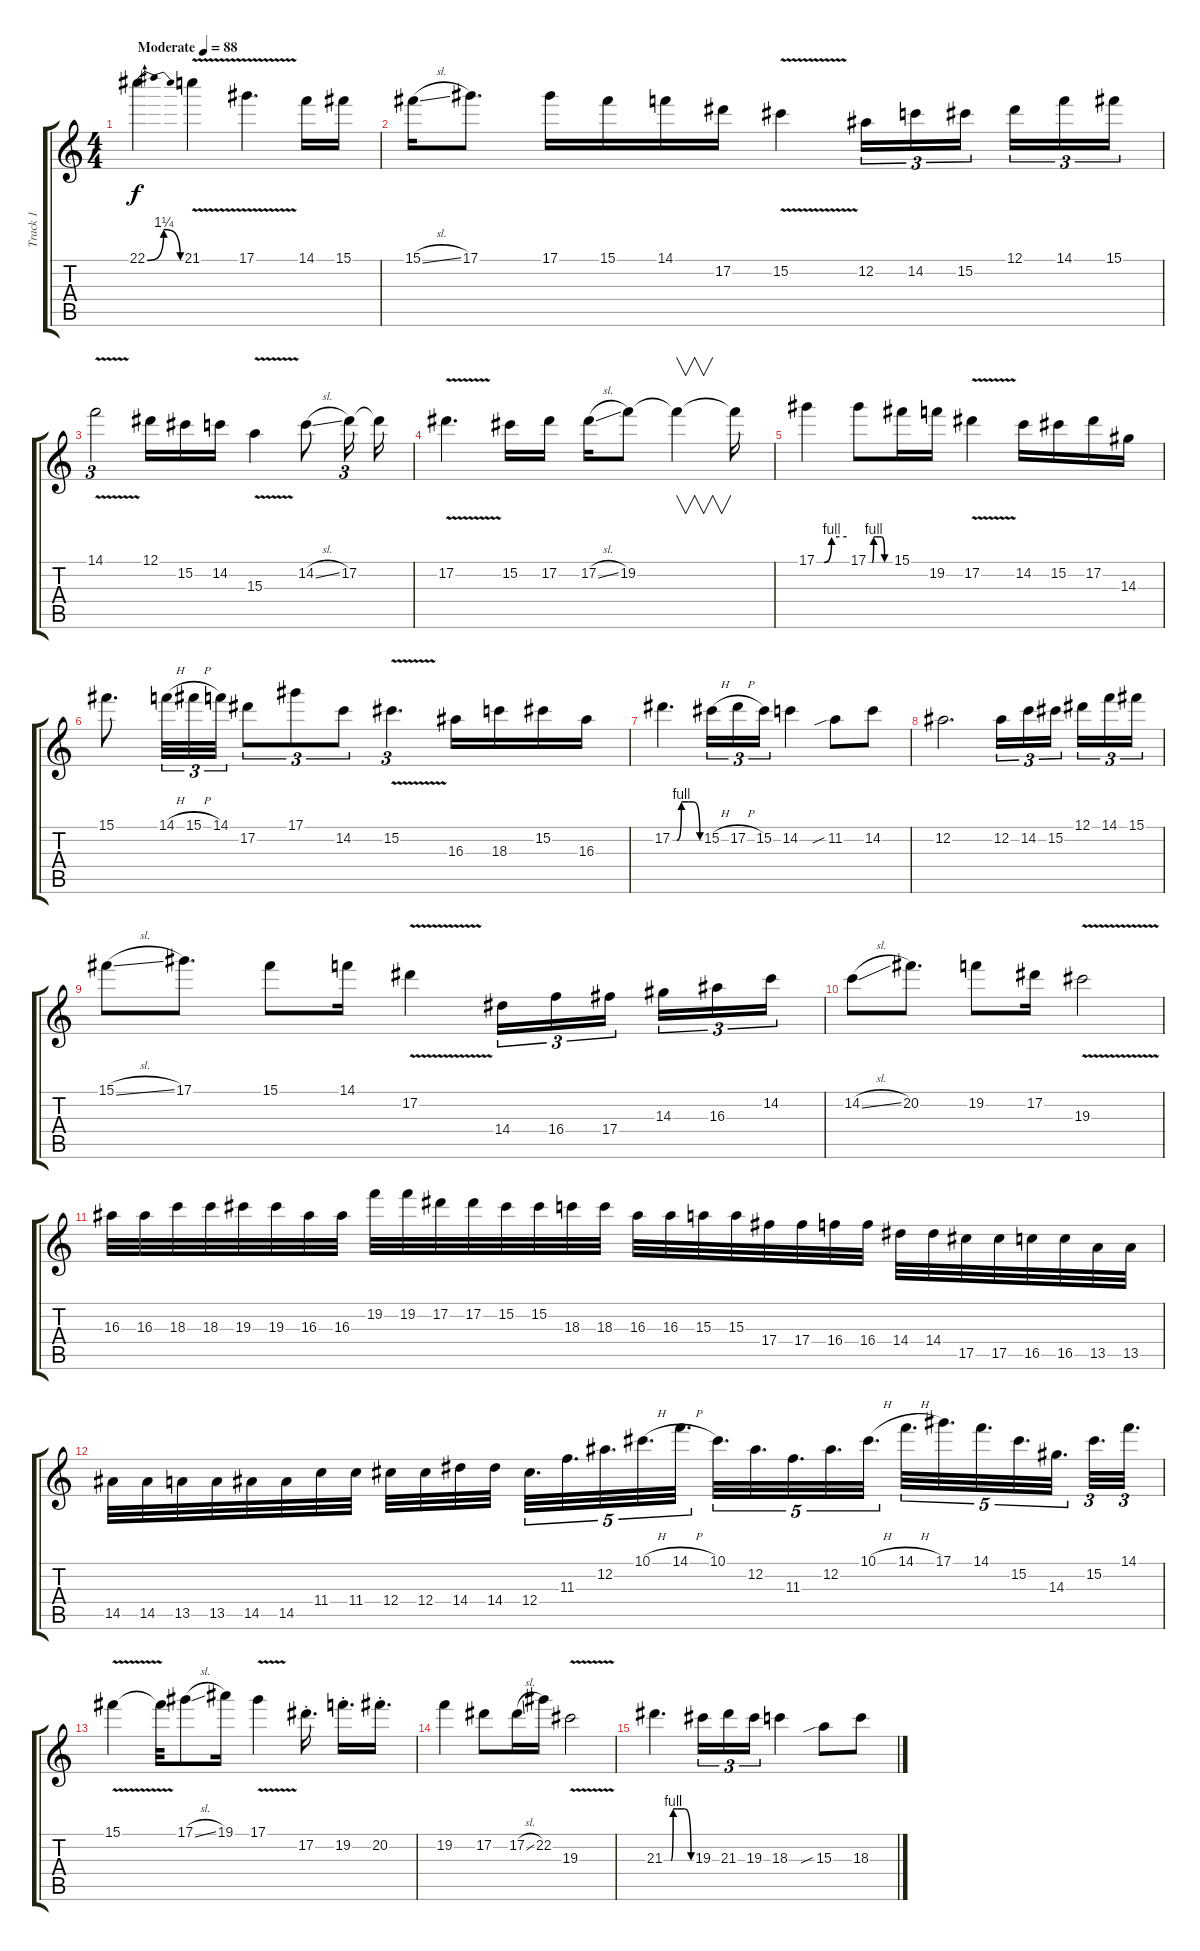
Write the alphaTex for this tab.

\track ("Track 1" "Track 1") {instrument overdrivenguitar}
\staff {score tabs}
\tuning (Eb4 Bb3 Gb3 Db3 Ab2 Db2) {hide}
\ts (4 4)
\tempo (88 "Moderate")
\clef g2
\ks c
22.1{be (bendrelease 0 0 10 5 45 5 60 0)}.4{dy f instrument overdrivenguitar} 21.1{v}.4 17.1{v}.4{d} 14.1.16 15.1.16 |
15.1{sl}.16 17.1.8{d} 17.1.16 15.1.16 14.1.16 17.2.16 15.2{v}.4 12.2.16{tu (3 2)} 14.2.16{tu (3 2)} 15.2.16{tu (3 2) beam splitsecondary} 12.1.16{tu (3 2)} 14.1.16{tu (3 2)} 15.1.16{tu (3 2)} |
14.1{v}.2{tu (3 2)} 12.1.16 15.2.16 14.2.16 15.3{v}.4 14.2{sl}.8 17.2.16{tu (3 2)} 17.2{t}.16 |
17.2{v}.4{d} 15.2.16 17.2.16 17.2{sl}.16 19.2.8 19.2{t}.4{v} 19.2{t}.16 |
17.1{be (custom 0 0 15 0 30 4 60 4)}.4 17.1{be (custom 0 0 10 0 15 4 20 4 30 4 36 4 45 0 60 0)}.8 15.1.16 19.2.16 17.2{v}.4 14.2.16 15.2.16 17.2.16 14.3.16 |
15.1.8{d} 14.1{h}.32{tu (3 2)} 15.1{h}.32{tu (3 2)} 14.1.32{tu (3 2)} 17.2.8{tu (3 2)} 17.1.8{tu (3 2)} 14.2.8{tu (3 2)} 15.2{v}.4{d tu (3 2)} 16.3.16 18.3.16 15.2.16 16.3.16 |
17.2{be (custom 0 0 10 0 20 4 35 4 45 4 60 0)}.4{d} 15.2{h}.16{tu (3 2)} 17.2{h}.16{tu (3 2)} 15.2.16{tu (3 2)} 14.2.4 11.2{sib}.8 14.2.8 |
12.2.2{d} 12.2.16{tu (3 2)} 14.2.16{tu (3 2)} 15.2.16{tu (3 2) beam splitsecondary} 12.1.16{tu (3 2)} 14.1.16{tu (3 2)} 15.1.16{tu (3 2)} |
15.1{sl}.8 17.1.8{d} 15.1.8 14.1.16 17.2{v}.4 14.4.16{tu (3 2)} 16.4.16{tu (3 2)} 17.4.16{tu (3 2) beam splitsecondary} 14.3.16{tu (3 2)} 16.3.16{tu (3 2)} 14.2.16{tu (3 2)} |
14.2{sl}.8 20.2.8{d} 19.2.8 17.2.16 19.3{v}.2 |
16.3.32 16.3.32 18.3.32 18.3.32 19.3.32 19.3.32 16.3.32 16.3.32 19.2.32 19.2.32 17.2.32 17.2.32 15.2.32 15.2.32 18.3.32 18.3.32 16.3.32 16.3.32 15.3.32 15.3.32 17.4.32 17.4.32 16.4.32 16.4.32 14.4.32 14.4.32 17.5.32 17.5.32 16.5.32 16.5.32 13.5.32 13.5.32 |
14.5.32 14.5.32 13.5.32 13.5.32 14.5.32 14.5.32 11.4.32 11.4.32 12.4.32 12.4.32 14.4.32 14.4.32{beam splitsecondary} 12.4.32{d tu (5 4)} 11.3.32{d tu (5 4)} 12.2.32{d tu (5 4)} 10.1{h}.32{d tu (5 4)} 14.1{h}.32{d tu (5 4)} 10.1.32{d tu (5 4)} 12.2.32{d tu (5 4)} 11.3.32{d tu (5 4)} 12.2.32{d tu (5 4)} 10.1{h}.32{d tu (5 4)} 14.1{h}.32{d tu (5 4)} 17.1.32{d tu (5 4)} 14.1.32{d tu (5 4)} 15.2.32{d tu (5 4)} 14.3.32{d tu (5 4)} 15.2.32{d tu (3 2)} 14.1.32{d tu (3 2)} |
15.1{v}.4 15.1{t}.32 17.1{sl}.8 19.1.16 17.1{v}.4 17.2{st}.16{d} 19.2{st}.16{d} 20.2{st}.16{d} |
19.2.4 17.2.8 17.2{sl}.16 22.2.16 19.3{v}.2 |
21.3{be (custom 0 0 15 0 20 4 30 4 45 4 60 0)}.4{d} 19.3.16{tu (3 2)} 21.3.16{tu (3 2)} 19.3.16{tu (3 2)} 18.3.4 15.3{sib}.8 18.3.8
